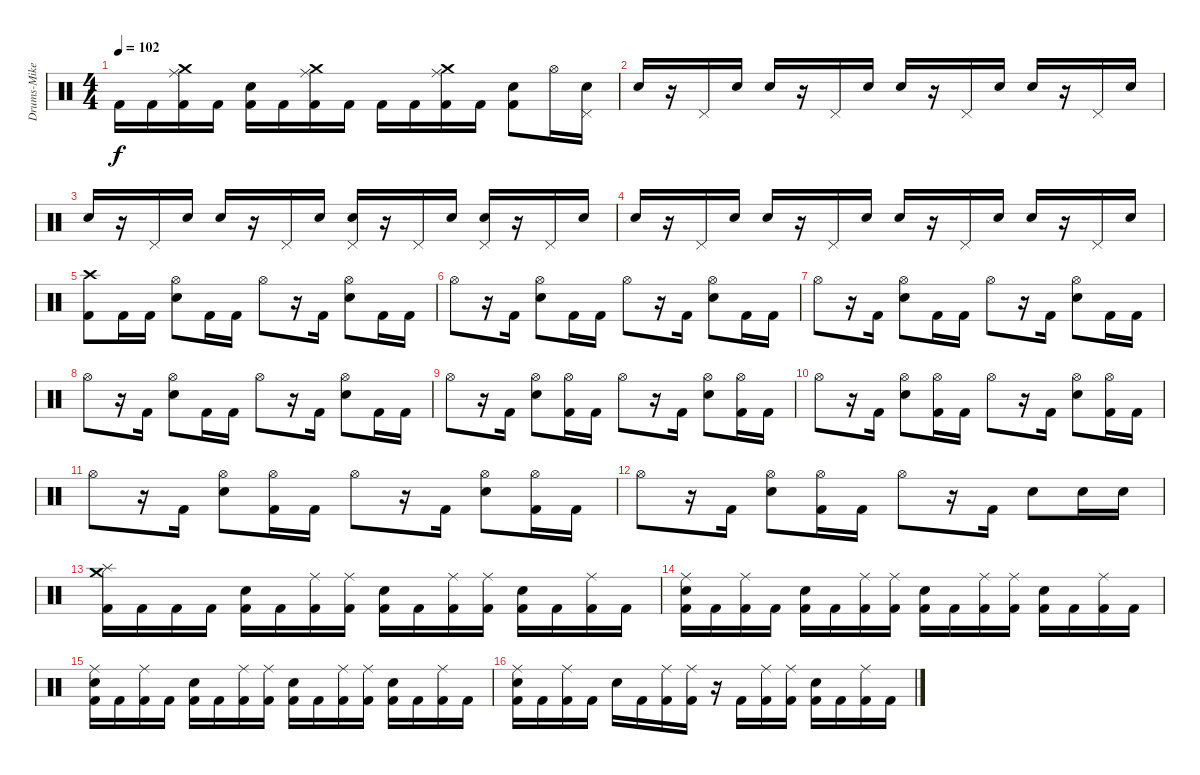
\track ("Drums-Mike Portnoy" "Drums-Mike") {instrument percussion}
\staff {score}
\articulation defaults
\ts (4 4)
\tempo 102
\clef neutral
\ks c "Kick (hit) 2".16{dy f} "Kick (hit) 2".16
("Kick (hit) 2" "Crash medium (hit)" "Ride (middle)").16 "Kick (hit) 2".16 ("Kick (hit) 2" "Electric Snare (hit)").16 "Kick (hit) 2".16 ("Kick (hit) 2" "Crash medium (hit)" "Ride (middle)").16 "Kick (hit) 2".16 "Kick (hit) 2".16 "Kick (hit) 2".16 ("Kick (hit) 2" "Crash medium (hit)" "Ride (middle)").16 "Kick (hit) 2".16 ("Kick (hit) 2" "Electric Snare (hit)").8 "Hi-Hat (open)".16 ("Pedal Hi-Hat (hit)" "Electric Snare (hit)").16 |
"Electric Snare (hit)".16 r.16 "Pedal Hi-Hat (hit)".16 "Electric Snare (hit)".16 "Electric Snare (hit)".16 r.16 "Pedal Hi-Hat (hit)".16 "Electric Snare (hit)".16 "Electric Snare (hit)".16 r.16 "Pedal Hi-Hat (hit)".16 "Electric Snare (hit)".16 "Electric Snare (hit)".16 r.16 "Pedal Hi-Hat (hit)".16 "Electric Snare (hit)".16 |
"Electric Snare (hit)".16 r.16 "Pedal Hi-Hat (hit)".16 "Electric Snare (hit)".16 "Electric Snare (hit)".16 r.16 "Pedal Hi-Hat (hit)".16 "Electric Snare (hit)".16 ("Pedal Hi-Hat (hit)" "Electric Snare (hit)").16 r.16 "Pedal Hi-Hat (hit)".16 "Electric Snare (hit)".16 ("Pedal Hi-Hat (hit)" "Electric Snare (hit)").16 r.16 "Pedal Hi-Hat (hit)".16 "Electric Snare (hit)".16 |
"Electric Snare (hit)".16 r.16 "Pedal Hi-Hat (hit)".16 "Electric Snare (hit)".16 "Electric Snare (hit)".16 r.16 "Pedal Hi-Hat (hit)".16 "Electric Snare (hit)".16 "Electric Snare (hit)".16 r.16 "Pedal Hi-Hat (hit)".16 "Electric Snare (hit)".16 "Electric Snare (hit)".16 r.16 "Pedal Hi-Hat (hit)".16 "Electric Snare (hit)".16 |
("Kick (hit) 2" "Crash high (hit)").8 "Kick (hit) 2".16 "Kick (hit) 2".16 ("Hi-Hat (open)" "Electric Snare (hit)").8 "Kick (hit) 2".16 "Kick (hit) 2".16 "Hi-Hat (open)".8 r.16 "Kick (hit) 2".16 ("Hi-Hat (open)" "Electric Snare (hit)").8 "Kick (hit) 2".16 "Kick (hit) 2".16 |
"Hi-Hat (open)".8 r.16 "Kick (hit) 2".16 ("Hi-Hat (open)" "Electric Snare (hit)").8 "Kick (hit) 2".16 "Kick (hit) 2".16 "Hi-Hat (open)".8 r.16 "Kick (hit) 2".16 ("Hi-Hat (open)" "Electric Snare (hit)").8 "Kick (hit) 2".16 "Kick (hit) 2".16 |
"Hi-Hat (open)".8 r.16 "Kick (hit) 2".16 ("Hi-Hat (open)" "Electric Snare (hit)").8 "Kick (hit) 2".16 "Kick (hit) 2".16 "Hi-Hat (open)".8 r.16 "Kick (hit) 2".16 ("Hi-Hat (open)" "Electric Snare (hit)").8 "Kick (hit) 2".16 "Kick (hit) 2".16 |
"Hi-Hat (open)".8 r.16 "Kick (hit) 2".16 ("Hi-Hat (open)" "Electric Snare (hit)").8 "Kick (hit) 2".16 "Kick (hit) 2".16 "Hi-Hat (open)".8 r.16 "Kick (hit) 2".16 ("Hi-Hat (open)" "Electric Snare (hit)").8 "Kick (hit) 2".16 "Kick (hit) 2".16 |
"Hi-Hat (open)".8 r.16 "Kick (hit) 2".16 ("Hi-Hat (open)" "Electric Snare (hit)").8 ("Kick (hit) 2" "Hi-Hat (open)").16 "Kick (hit) 2".16 "Hi-Hat (open)".8 r.16 "Kick (hit) 2".16 ("Hi-Hat (open)" "Electric Snare (hit)").8 ("Kick (hit) 2" "Hi-Hat (open)").16 "Kick (hit) 2".16 |
"Hi-Hat (open)".8 r.16 "Kick (hit) 2".16 ("Hi-Hat (open)" "Electric Snare (hit)").8 ("Kick (hit) 2" "Hi-Hat (open)").16 "Kick (hit) 2".16 "Hi-Hat (open)".8 r.16 "Kick (hit) 2".16 ("Hi-Hat (open)" "Electric Snare (hit)").8 ("Kick (hit) 2" "Hi-Hat (open)").16 "Kick (hit) 2".16 |
"Hi-Hat (open)".8 r.16 "Kick (hit) 2".16 ("Hi-Hat (open)" "Electric Snare (hit)").8 ("Kick (hit) 2" "Hi-Hat (open)").16 "Kick (hit) 2".16 "Hi-Hat (open)".8 r.16 "Kick (hit) 2".16 ("Hi-Hat (open)" "Electric Snare (hit)").8 ("Kick (hit) 2" "Hi-Hat (open)").16 "Kick (hit) 2".16 |
"Hi-Hat (open)".8 r.16 "Kick (hit) 2".16 ("Hi-Hat (open)" "Electric Snare (hit)").8 ("Kick (hit) 2" "Hi-Hat (open)").16 "Kick (hit) 2".16 "Hi-Hat (open)".8 r.16 "Kick (hit) 2".16 "Electric Snare (hit)".8 "Electric Snare (hit)".16 "Electric Snare (hit)".16 |
("Kick (hit) 2" "Splash (hit)" "Crash medium (hit)").16 "Kick (hit) 2".16 "Kick (hit) 2".16 "Kick (hit) 2".16 ("Kick (hit) 2" "Electric Snare (hit)").16 "Kick (hit) 2".16 ("Kick (hit) 2" "Ride (middle)").16 ("Kick (hit) 2" "Ride (middle)").16 ("Kick (hit) 2" "Electric Snare (hit)").16 "Kick (hit) 2".16 ("Kick (hit) 2" "Ride (middle)").16 ("Kick (hit) 2" "Ride (middle)").16 ("Kick (hit) 2" "Electric Snare (hit)").16 "Kick (hit) 2".16 ("Kick (hit) 2" "Ride (middle)").16 "Kick (hit) 2".16 |
("Kick (hit) 2" "Electric Snare (hit)" "Ride (middle)").16 "Kick (hit) 2".16 ("Kick (hit) 2" "Ride (middle)").16 "Kick (hit) 2".16 ("Kick (hit) 2" "Electric Snare (hit)").16 "Kick (hit) 2".16 ("Kick (hit) 2" "Ride (middle)").16 ("Kick (hit) 2" "Ride (middle)").16 ("Kick (hit) 2" "Electric Snare (hit)").16 "Kick (hit) 2".16 ("Kick (hit) 2" "Ride (middle)").16 ("Kick (hit) 2" "Ride (middle)").16 ("Kick (hit) 2" "Electric Snare (hit)").16 "Kick (hit) 2".16 ("Kick (hit) 2" "Ride (middle)").16 "Kick (hit) 2".16 |
("Kick (hit) 2" "Electric Snare (hit)" "Ride (middle)").16 "Kick (hit) 2".16 ("Kick (hit) 2" "Ride (middle)").16 "Kick (hit) 2".16 ("Kick (hit) 2" "Electric Snare (hit)").16 "Kick (hit) 2".16 ("Kick (hit) 2" "Ride (middle)").16 ("Kick (hit) 2" "Ride (middle)").16 ("Kick (hit) 2" "Electric Snare (hit)").16 "Kick (hit) 2".16 ("Kick (hit) 2" "Ride (middle)").16 ("Kick (hit) 2" "Ride (middle)").16 ("Kick (hit) 2" "Electric Snare (hit)").16 "Kick (hit) 2".16 ("Kick (hit) 2" "Ride (middle)").16 "Kick (hit) 2".16 |
("Kick (hit) 2" "Electric Snare (hit)" "Ride (middle)").16 "Kick (hit) 2".16 ("Kick (hit) 2" "Ride (middle)").16 "Kick (hit) 2".16 "Electric Snare (hit)".16 "Kick (hit) 2".16 ("Kick (hit) 2" "Ride (middle)").16 ("Kick (hit) 2" "Ride (middle)").16 r.16 "Kick (hit) 2".16 ("Kick (hit) 2" "Ride (middle)").16 ("Kick (hit) 2" "Ride (middle)").16 ("Kick (hit) 2" "Electric Snare (hit)").16 "Kick (hit) 2".16 ("Kick (hit) 2" "Ride (middle)").16 "Kick (hit) 2".16
